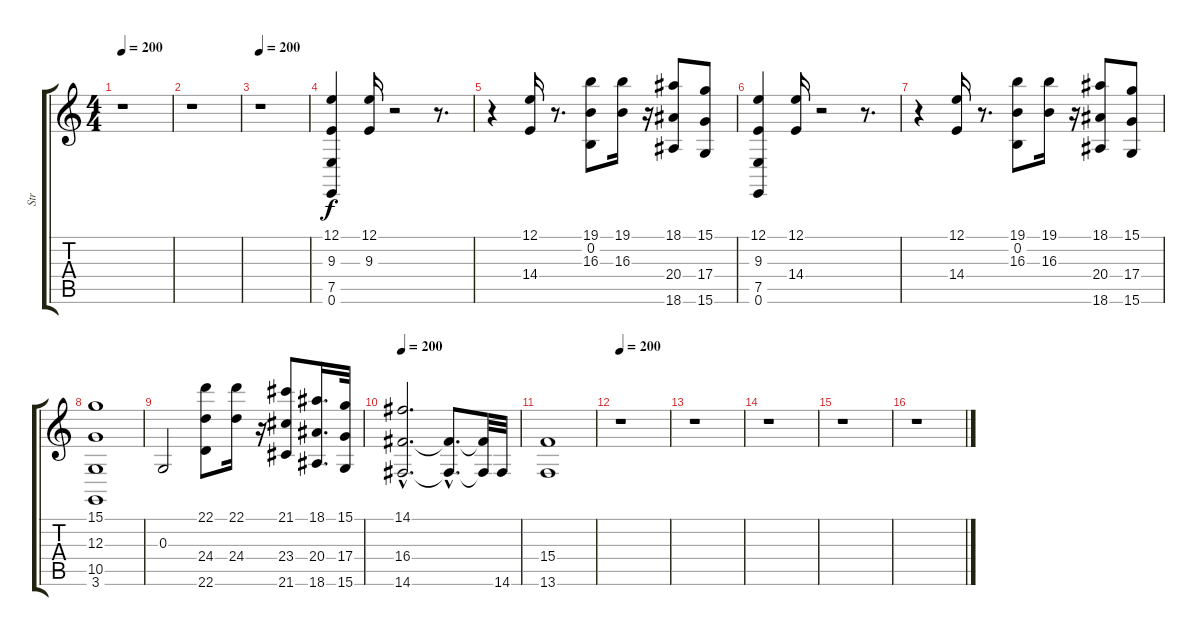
\track ("Str" "Str") {instrument stringensemble1}
\staff {score tabs}
\tuning (E4 B3 G3 D3 A2 E2) {hide}
\ts (4 4)
\tempo 200
\clef g2
\ks c
r.1{dy f} |
r.1 |
\tempo 200
r.1 |
(12.1 9.3 7.5 0.6).4 (12.1 9.3).16 r.2 r.8{d} |
r.4 (12.1 14.4).16 r.8{d} (19.1 0.2 16.3).8 (19.1 16.3).16 r.16 (18.1 20.4 18.6).8 (15.1 17.4 15.6).8 |
(12.1 9.3 7.5 0.6).4 (12.1 14.4).16 r.2 r.8{d} |
r.4 (12.1 14.4).16 r.8{d} (19.1 0.2 16.3).8 (19.1 16.3).16 r.16 (18.1 20.4 18.6).8 (15.1 17.4 15.6).8 |
(15.1 12.3 10.5 3.6).1 |
0.3.2 (22.1 24.4 22.6).8 (22.1 24.4).16 r.16 (21.1 23.4 21.6).8 (18.1 20.4 18.6).16{d} (15.1 17.4 15.6).32 |
\tempo 200
(14.1 16.4{hac} 14.6{hac}).2{d} (16.4{hac t} 14.6{hac t}).8{d} (16.4{t} 14.6{t}).32 14.6.32 |
(15.4 13.6).1 |
\tempo 200
r.1 |
r.1 |
r.1 |
r.1 |
r.1
